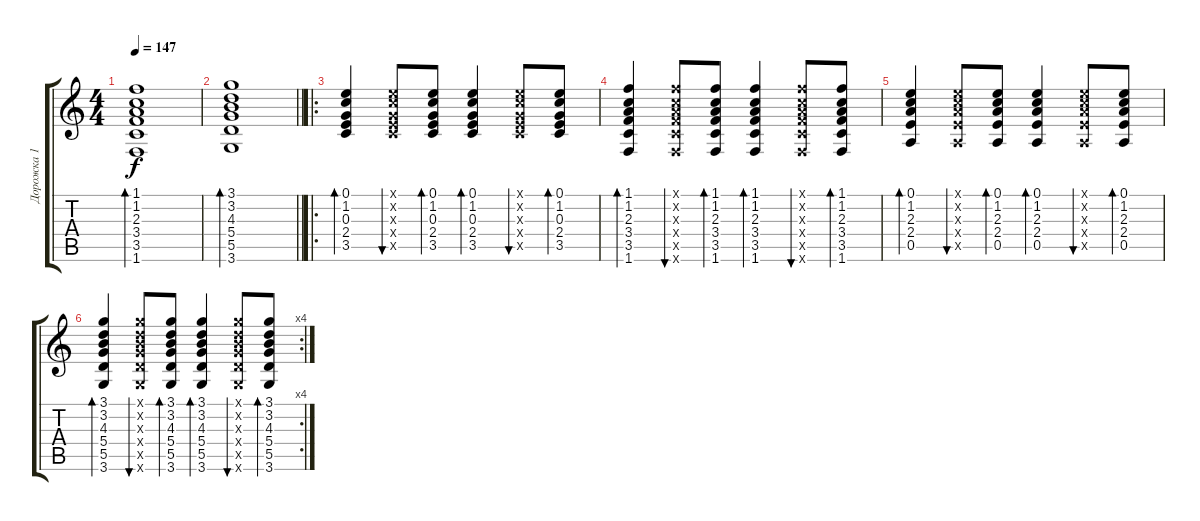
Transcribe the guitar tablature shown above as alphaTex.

\track ("Дорожка 1" "Дорожка 1") {instrument electricguitarjazz}
\staff {score tabs}
\tuning (E4 B3 G3 D3 A2 E2) {hide}
\ts (4 4)
\tempo 147
\clef g2
\ks c
(1.1 1.2 2.3 3.4 3.5 1.6).1{bd 120 dy f} |
\barLineRight lightlight
(3.1 3.2 4.3 5.4 5.5 3.6).1{bd 120} |
\ro
(0.1 1.2 0.3 2.4 3.5).4{bd 60} (0.1{x} 1.2{x} 0.3{x} 2.4{x} 3.5{x}).8{bu 60} (0.1 1.2 0.3 2.4 3.5).8{bd 60} (0.1 1.2 0.3 2.4 3.5).4{bd 60} (0.1{x} 1.2{x} 0.3{x} 2.4{x} 3.5{x}).8{bu 60} (0.1 1.2 0.3 2.4 3.5).8{bd 60} |
(1.1 1.2 2.3 3.4 3.5 1.6).4{bd 60} (1.1{x} 1.2{x} 2.3{x} 3.4{x} 3.5{x} 1.6{x}).8{bu 60} (1.1 1.2 2.3 3.4 3.5 1.6).8{bd 60} (1.1 1.2 2.3 3.4 3.5 1.6).4{bd 60} (1.1{x} 1.2{x} 2.3{x} 3.4{x} 3.5{x} 1.6{x}).8{bu 60} (1.1 1.2 2.3 3.4 3.5 1.6).8{bd 60} |
(0.1 1.2 2.3 2.4 0.5).4{bd 60} (0.1{x} 1.2{x} 2.3{x} 2.4{x} 0.5{x}).8{bu 60} (0.1 1.2 2.3 2.4 0.5).8{bd 60} (0.1 1.2 2.3 2.4 0.5).4{bd 60} (0.1{x} 1.2{x} 2.3{x} 2.4{x} 0.5{x}).8{bu 60} (0.1 1.2 2.3 2.4 0.5).8{bd 60} |
\rc 4
(3.1 3.2 4.3 5.4 5.5 3.6).4{bd 60} (3.1{x} 3.2{x} 4.3{x} 5.4{x} 5.5{x} 3.6{x}).8{bu 60} (3.1 3.2 4.3 5.4 5.5 3.6).8{bd 60} (3.1 3.2 4.3 5.4 5.5 3.6).4{bd 60} (3.1{x} 3.2{x} 4.3{x} 5.4{x} 5.5{x} 3.6{x}).8{bu 60} (3.1 3.2 4.3 5.4 5.5 3.6).8{bd 60}
